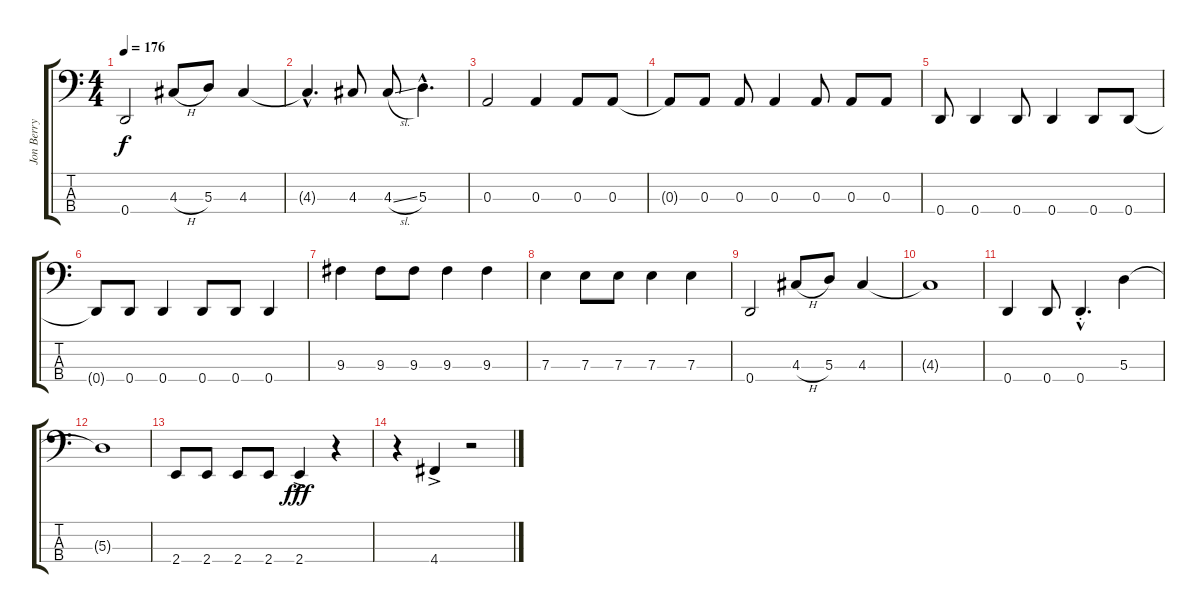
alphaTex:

\track ("Jon Berry" "Jon Berry") {instrument electricbasspick}
\staff {score tabs}
\tuning (G2 D2 A1 D1) {hide}
\ts (4 4)
\tempo 176
\clef f4
\ks c
0.4.2{dy f} 4.3{h}.8 5.3.8 4.3.4 |
4.3{hac t}.4{d} 4.3.8 4.3{sl}.8 5.3{hac}.4{d} |
0.3.2 0.3.4 0.3.8 0.3.8 |
0.3{t}.8 0.3.8 0.3.8 0.3.4 0.3.8 0.3.8 0.3.8 |
0.4.8 0.4.4 0.4.8 0.4.4 0.4.8 0.4.8 |
0.4{t}.8 0.4.8 0.4.4 0.4.8 0.4.8 0.4.4 |
9.3.4 9.3.8 9.3.8 9.3.4 9.3.4 |
7.3.4 7.3.8 7.3.8 7.3.4 7.3.4 |
0.4.2 4.3{h}.8 5.3.8 4.3.4 |
4.3{t}.1 |
0.4.4 0.4.8 0.4{hac st}.4{d} 5.3.4 |
5.3{t}.1 |
2.4.8 2.4.8 2.4.8 2.4.8 2.4{ac}.4{dy fff} r.4 |
r.4 4.4{ac}.4 r.2
